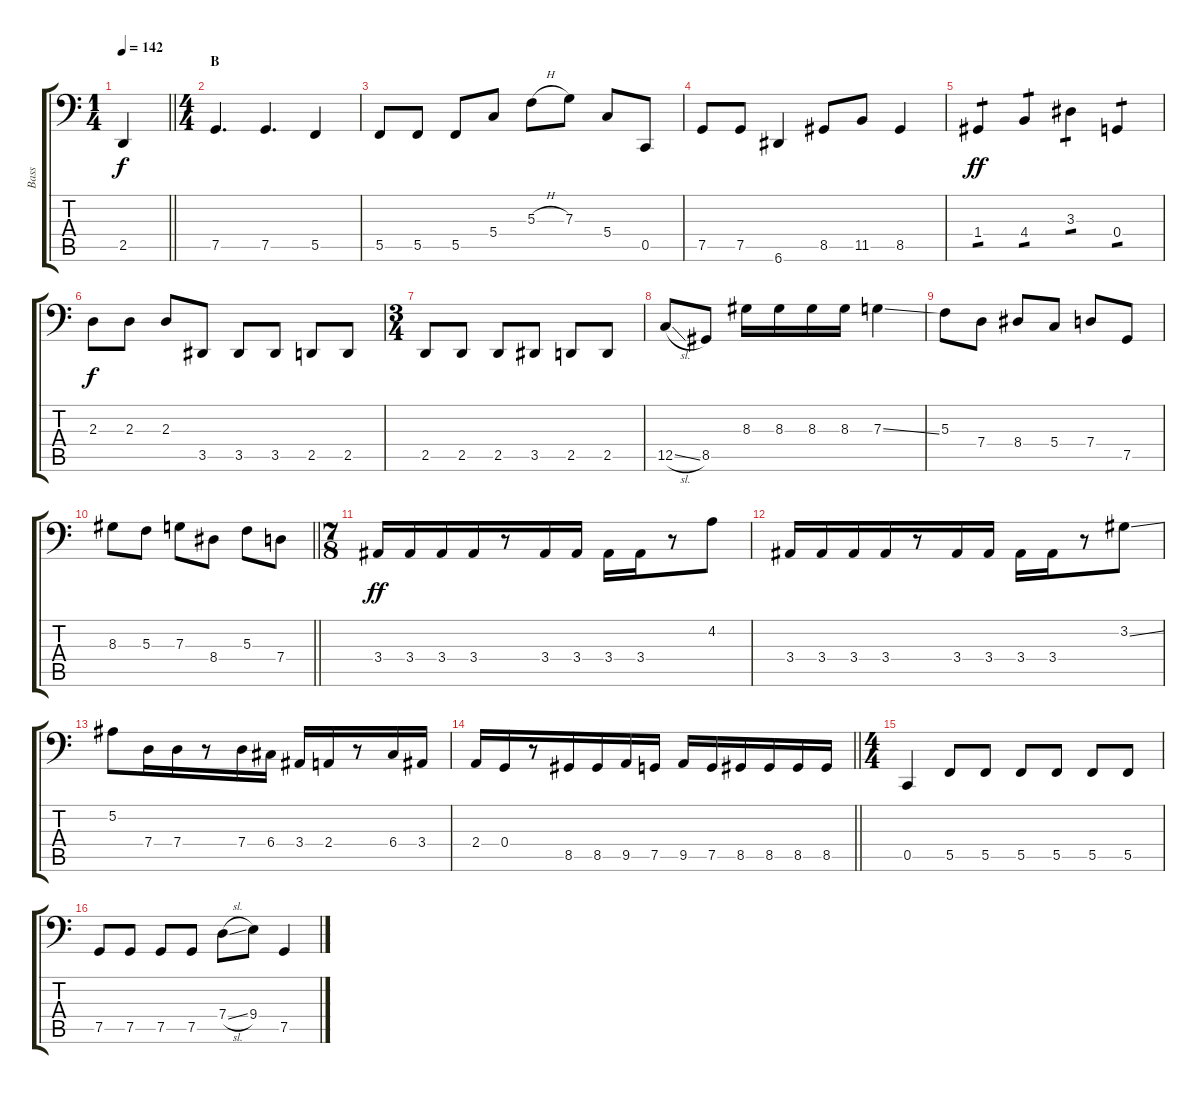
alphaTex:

\track ("Bass" "Bass") {instrument electricbasspick}
\staff {score tabs}
\tuning (Bb2 F2 C2 G1 C1 A0) {hide}
\ts (1 4)
\tempo 142
\clef f4
\barLineRight lightlight
\ks c
2.5.4{dy f} |
\ts (4 4)
\section ("" "B")
7.5.4{d} 7.5.4{d} 5.5.4 |
5.5.8 5.5.8 5.5.8 5.4.8 5.3{h}.8 7.3.8 5.4.8 0.5.8 |
7.5.8 7.5.8 6.6.4 8.5.8 11.5.8 8.5.4 |
1.4.4{tp 1 dy ff} 4.4.4{tp 1} 3.3.4{tp 1} 0.4.4{tp 1} |
2.3.8{dy f} 2.3.8 2.3.8 3.5.8 3.5.8 3.5.8 2.5.8 2.5.8 |
\ts (3 4)
2.5.8 2.5.8 2.5.8 3.5.8 2.5.8 2.5.8 |
12.5{sl}.8 8.5.8 8.3.16 8.3.16 8.3.16 8.3.16 7.3{ss}.4 |
5.3.8 7.4.8 8.4.8 5.4.8 7.4.8 7.5.8 |
\barLineRight lightlight
8.3.8 5.3.8 7.3.8 8.4.8 5.3.8 7.4.8 |
\ts (7 8)
\section ("" "")
3.4.16{dy ff} 3.4.16 3.4.16 3.4.16 r.8 3.4.16 3.4.16 3.4.16 3.4.16 r.8 4.2.8 |
3.4.16 3.4.16 3.4.16 3.4.16 r.8 3.4.16 3.4.16 3.4.16 3.4.16 r.8 3.2{ss}.8 |
5.2.8 7.4.16 7.4.16 r.8 7.4.16 6.4.16 3.4.16 2.4.16 r.8 6.4.16 3.4.16 |
\barLineRight lightlight
2.4.16 0.4.16 r.8 8.5.16 8.5.16 9.5.16 7.5.16 9.5.16 7.5.16 8.5.16 8.5.16 8.5.16 8.5.16 |
\ts (4 4)
\section ("" "")
0.5.4 5.5.8 5.5.8 5.5.8 5.5.8 5.5.8 5.5.8 |
7.5.8 7.5.8 7.5.8 7.5.8 7.4{sl}.8 9.4.8 7.5.4
